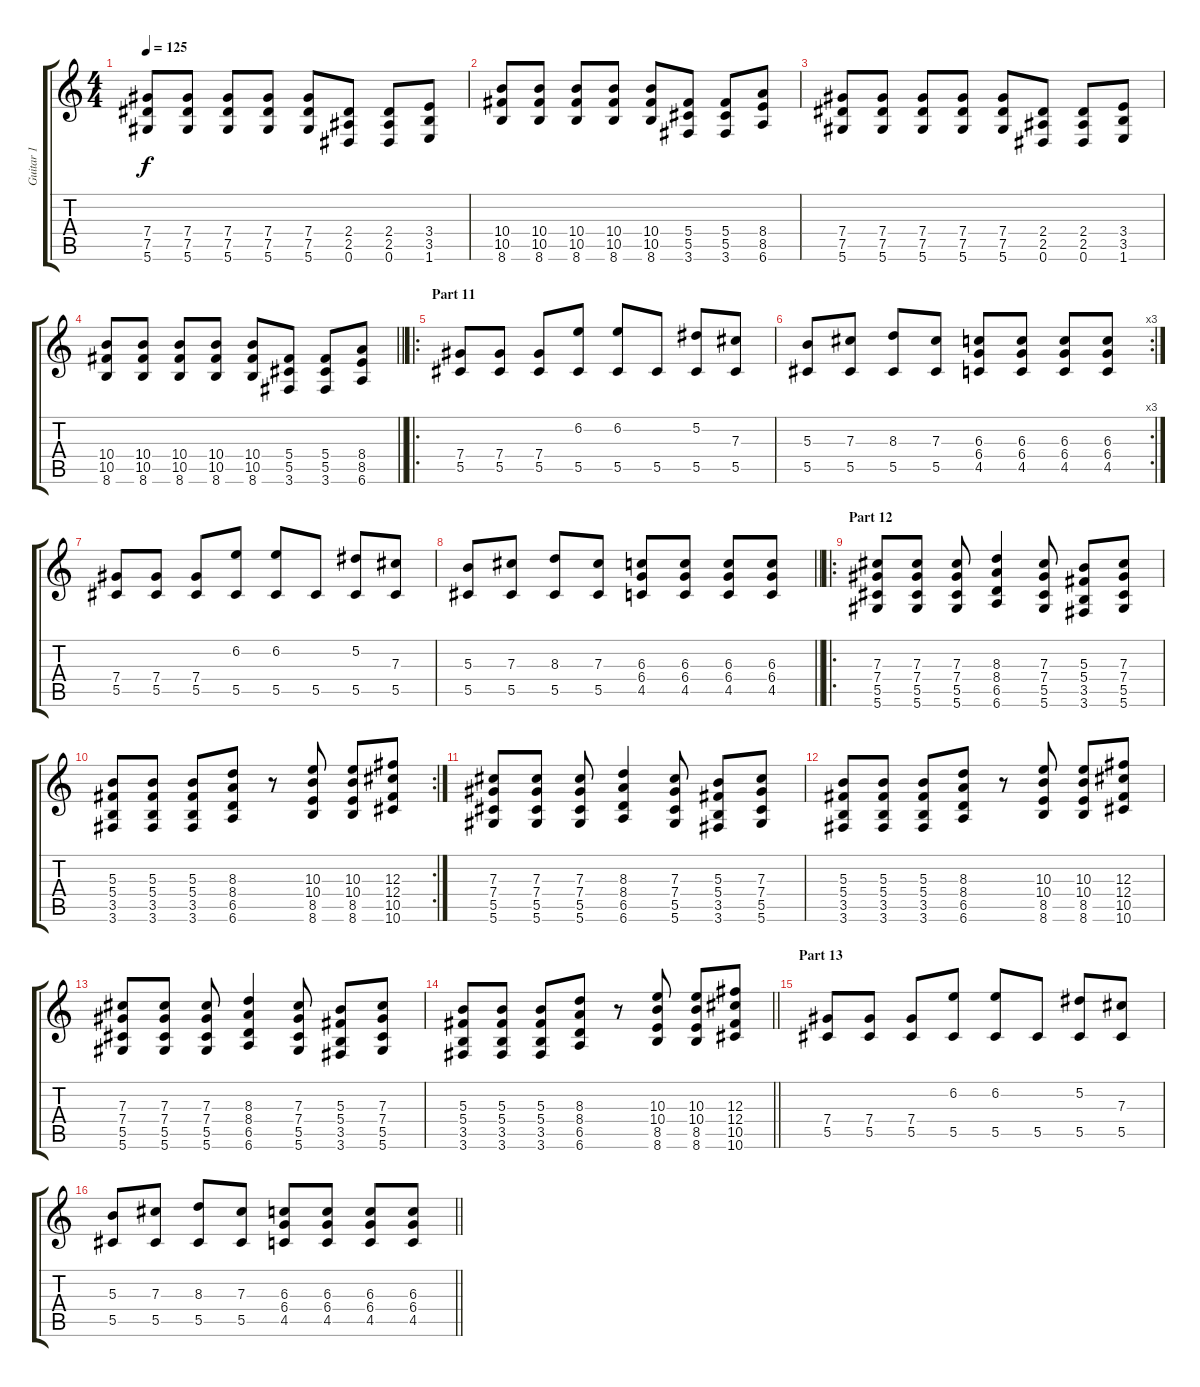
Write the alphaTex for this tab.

\track ("Guitar 1" "Guitar 1") {instrument distortionguitar}
\staff {score tabs}
\tuning (Eb4 Bb3 Gb3 Db3 Ab2 Eb2) {hide}
\ts (4 4)
\tempo 125
\clef g2
\ks c
(7.4 7.5 5.6).8{dy f} (7.4 7.5 5.6).8 (7.4 7.5 5.6).8 (7.4 7.5 5.6).8 (7.4 7.5 5.6).8 (2.4 2.5 0.6).8 (2.4 2.5 0.6).8 (3.4 3.5 1.6).8 |
(10.4 10.5 8.6).8 (10.4 10.5 8.6).8 (10.4 10.5 8.6).8 (10.4 10.5 8.6).8 (10.4 10.5 8.6).8 (5.4 5.5 3.6).8 (5.4 5.5 3.6).8 (8.4 8.5 6.6).8 |
(7.4 7.5 5.6).8 (7.4 7.5 5.6).8 (7.4 7.5 5.6).8 (7.4 7.5 5.6).8 (7.4 7.5 5.6).8 (2.4 2.5 0.6).8 (2.4 2.5 0.6).8 (3.4 3.5 1.6).8 |
\barLineRight lightlight
(10.4 10.5 8.6).8 (10.4 10.5 8.6).8 (10.4 10.5 8.6).8 (10.4 10.5 8.6).8 (10.4 10.5 8.6).8 (5.4 5.5 3.6).8 (5.4 5.5 3.6).8 (8.4 8.5 6.6).8 |
\ro
\section ("" "Part 11")
(7.4 5.5).8 (7.4 5.5).8 (7.4 5.5).8 (6.2 5.5).8 (6.2 5.5).8 5.5.8 (5.2 5.5).8 (7.3 5.5).8 |
\rc 3
(5.3 5.5).8 (7.3 5.5).8 (8.3 5.5).8 (7.3 5.5).8 (6.3 6.4 4.5).8 (6.3 6.4 4.5).8 (6.3 6.4 4.5).8 (6.3 6.4 4.5).8 |
(7.4 5.5).8 (7.4 5.5).8 (7.4 5.5).8 (6.2 5.5).8 (6.2 5.5).8 5.5.8 (5.2 5.5).8 (7.3 5.5).8 |
\barLineRight lightlight
(5.3 5.5).8 (7.3 5.5).8 (8.3 5.5).8 (7.3 5.5).8 (6.3 6.4 4.5).8 (6.3 6.4 4.5).8 (6.3 6.4 4.5).8 (6.3 6.4 4.5).8 |
\ro
\section ("" "Part 12")
(7.3 7.4 5.5 5.6).8 (7.3 7.4 5.5 5.6).8 (7.3 7.4 5.5 5.6).8 (8.3 8.4 6.5 6.6).4 (7.3 7.4 5.5 5.6).8 (5.3 5.4 3.5 3.6).8 (7.3 7.4 5.5 5.6).8 |
\rc 2
(5.3 5.4 3.5 3.6).8 (5.3 5.4 3.5 3.6).8 (5.3 5.4 3.5 3.6).8 (8.3 8.4 6.5 6.6).8 r.8 (10.3 10.4 8.5 8.6).8 (10.3 10.4 8.5 8.6).8 (12.3 12.4 10.5 10.6).8 |
(7.3 7.4 5.5 5.6).8 (7.3 7.4 5.5 5.6).8 (7.3 7.4 5.5 5.6).8 (8.3 8.4 6.5 6.6).4 (7.3 7.4 5.5 5.6).8 (5.3 5.4 3.5 3.6).8 (7.3 7.4 5.5 5.6).8 |
(5.3 5.4 3.5 3.6).8 (5.3 5.4 3.5 3.6).8 (5.3 5.4 3.5 3.6).8 (8.3 8.4 6.5 6.6).8 r.8 (10.3 10.4 8.5 8.6).8 (10.3 10.4 8.5 8.6).8 (12.3 12.4 10.5 10.6).8 |
(7.3 7.4 5.5 5.6).8 (7.3 7.4 5.5 5.6).8 (7.3 7.4 5.5 5.6).8 (8.3 8.4 6.5 6.6).4 (7.3 7.4 5.5 5.6).8 (5.3 5.4 3.5 3.6).8 (7.3 7.4 5.5 5.6).8 |
\barLineRight lightlight
(5.3 5.4 3.5 3.6).8 (5.3 5.4 3.5 3.6).8 (5.3 5.4 3.5 3.6).8 (8.3 8.4 6.5 6.6).8 r.8 (10.3 10.4 8.5 8.6).8 (10.3 10.4 8.5 8.6).8 (12.3 12.4 10.5 10.6).8 |
\section ("" "Part 13")
(7.4 5.5).8 (7.4 5.5).8 (7.4 5.5).8 (6.2 5.5).8 (6.2 5.5).8 5.5.8 (5.2 5.5).8 (7.3 5.5).8 |
\barLineRight lightlight
(5.3 5.5).8 (7.3 5.5).8 (8.3 5.5).8 (7.3 5.5).8 (6.3 6.4 4.5).8 (6.3 6.4 4.5).8 (6.3 6.4 4.5).8 (6.3 6.4 4.5).8
